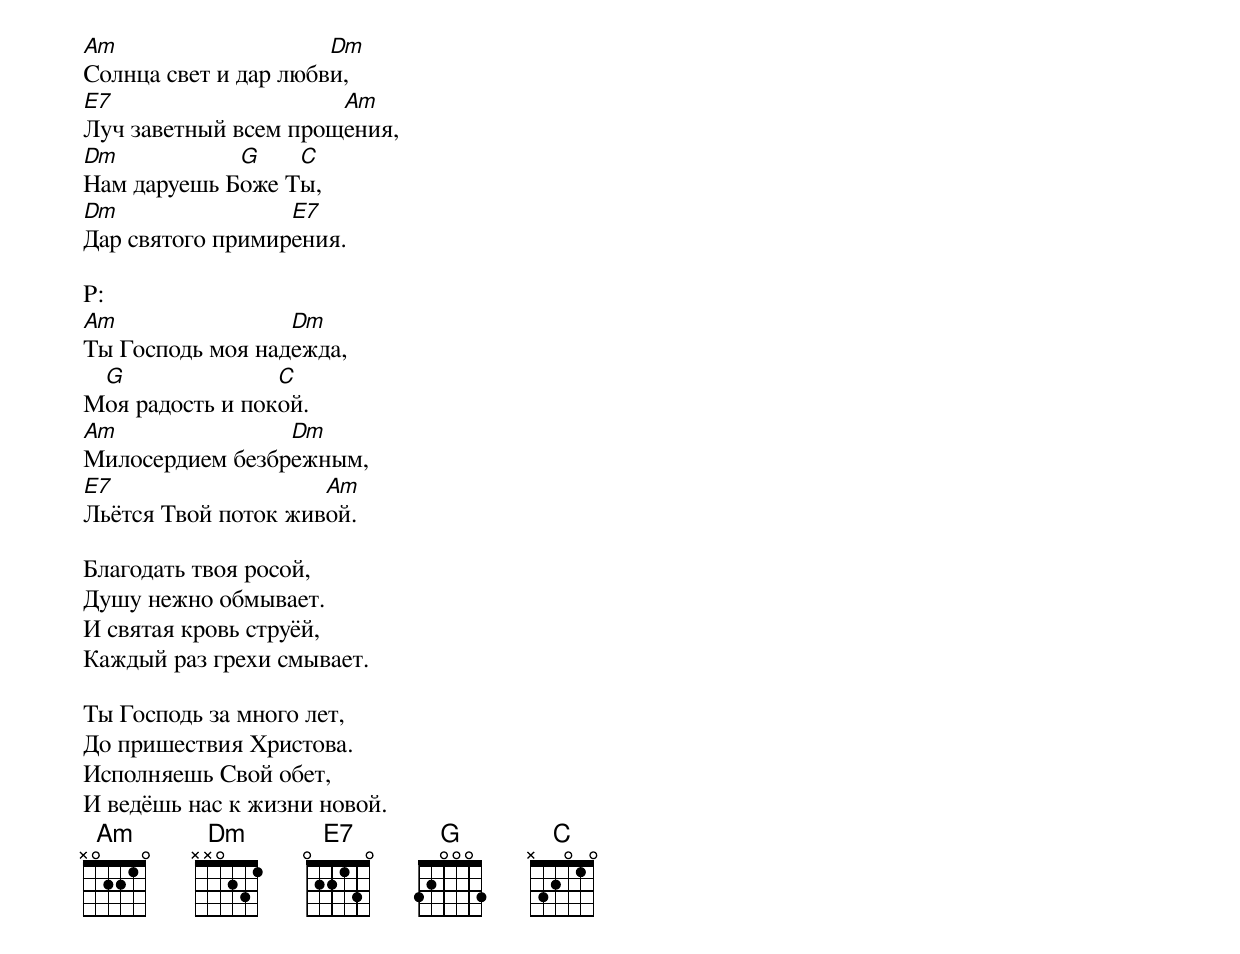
[Am]Солнца свет и дар любв[Dm]и,
[E7]Луч заветный всем прощ[Am]ения,
[Dm]Нам даруешь Б[G]оже Т[C]ы,
[Dm]Дар святого примир[E7]ения.

P:
[Am]Ты Господь моя над[Dm]ежда,
М[G]оя радость и пок[C]ой.
[Am]Милосердием безбр[Dm]ежным,
[E7]Льётся Твой поток жив[Am]ой.

Благодать твоя росой,
Душу нежно обмывает.
И святая кровь струёй,
Каждый раз грехи смывает.

Ты Господь за много лет,
До пришествия Христова.
Исполняешь Свой обет,
И ведёшь нас к жизни новой.
